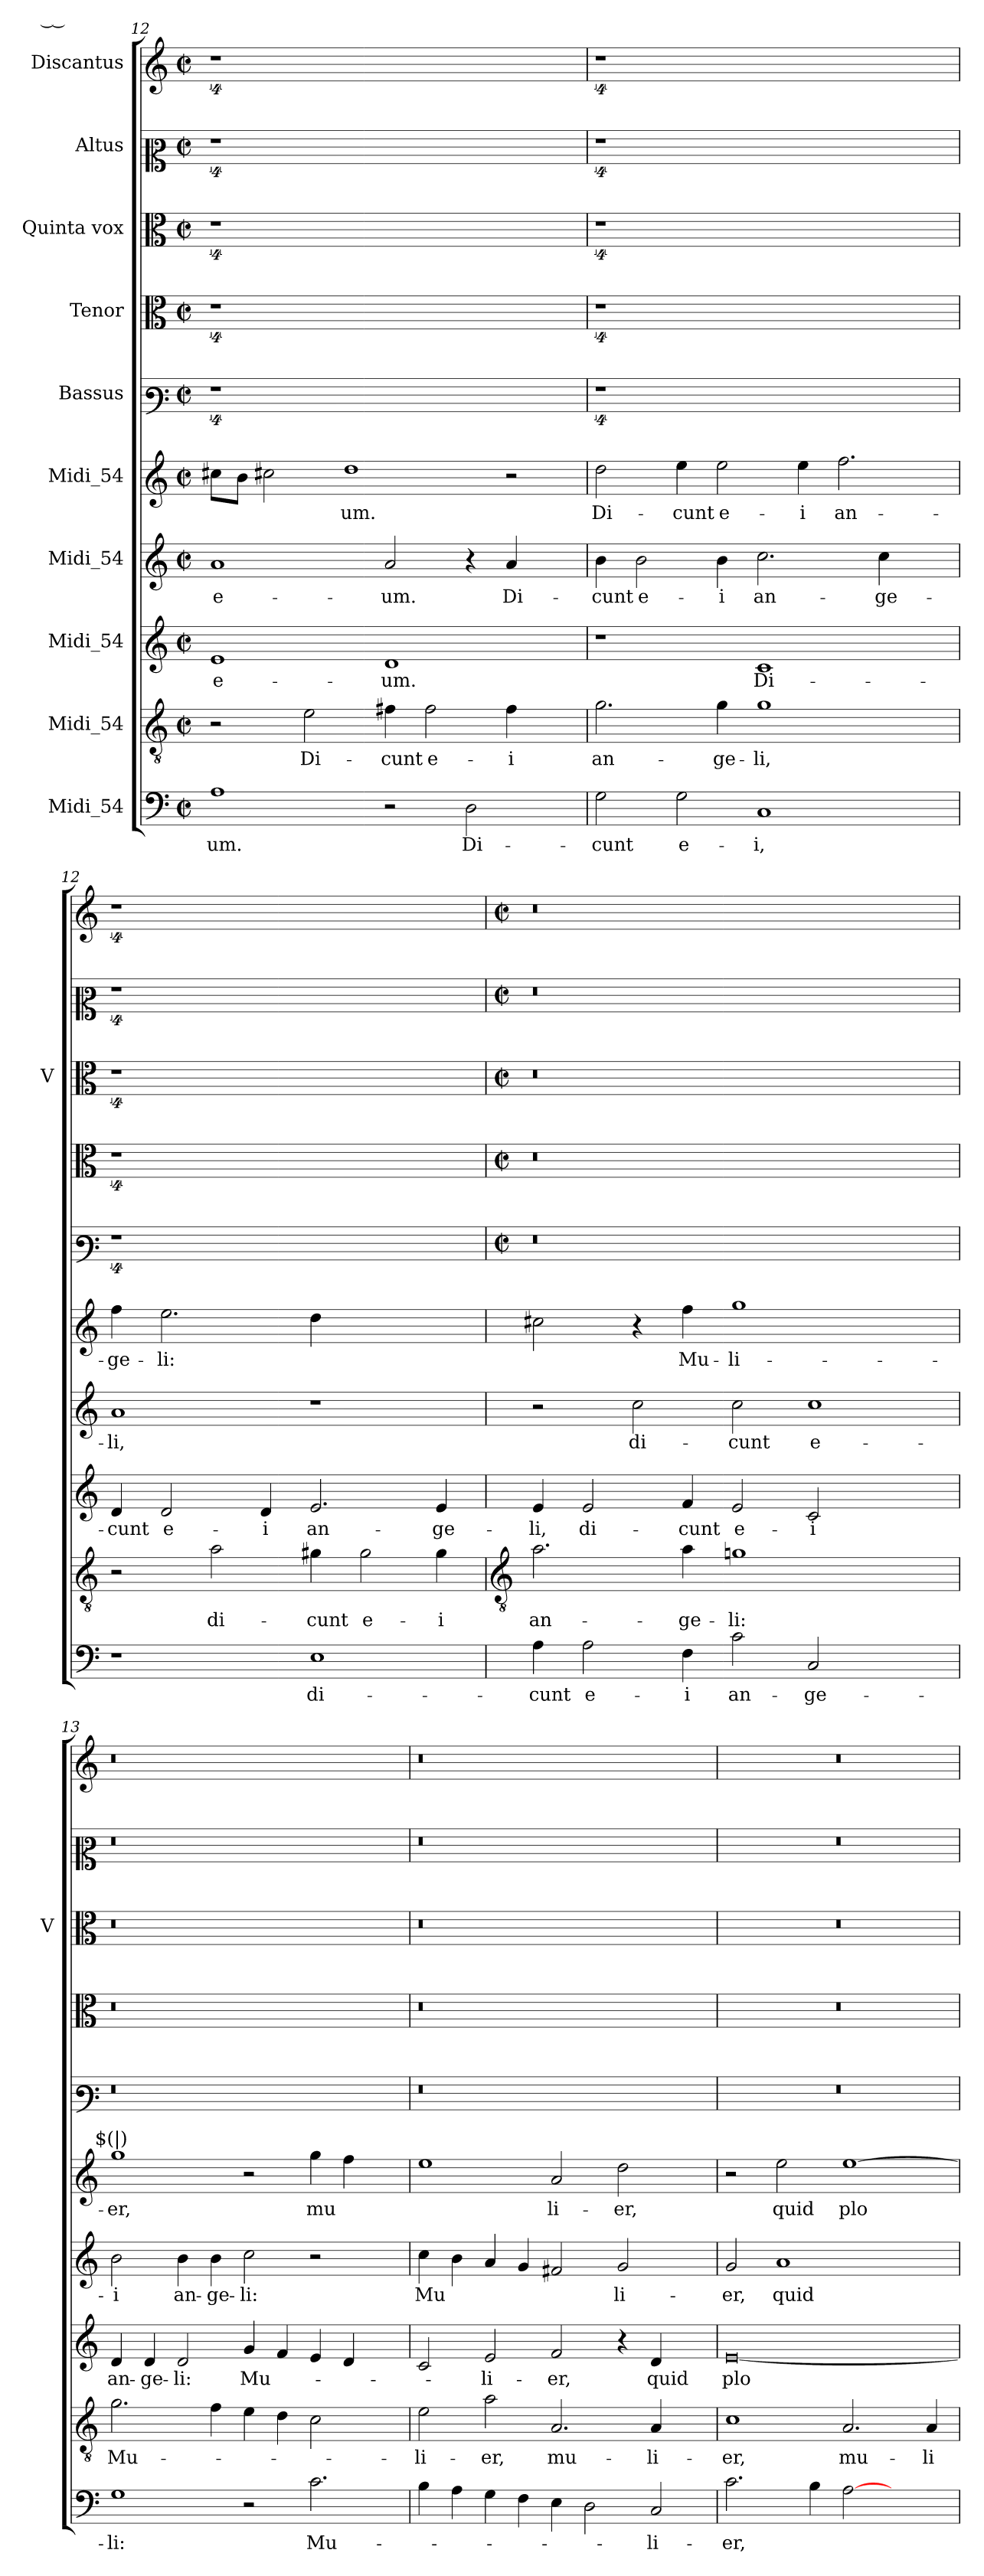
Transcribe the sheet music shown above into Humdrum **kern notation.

**kern	**text	**kern	**text	**kern	**text	**kern	**text	**kern	**text	**kern	**kern	**kern	**kern	**kern
*part10	*part10	*part9	*part9	*part8	*part8	*part7	*part7	*part6	*part6	*part5	*part4	*part3	*part2	*part1
*staff10	*staff10	*staff9	*staff9	*staff8	*staff8	*staff7	*staff7	*staff6	*staff6	*staff5	*staff4	*staff3	*staff2	*staff1
*I"Midi_54	*	*I"Midi_54	*	*I"Midi_54	*	*I"Midi_54	*	*I"Midi_54	*	*I"Bassus	*I"Tenor	*I"Quinta vox	*I"Altus	*I"Discantus
*	*	*	*	*	*	*	*	*	*	*	*	*I'V	*	*
*clefF4	*	*clefGv2	*	*clefG2	*	*clefG2	*	*clefG2	*	*clefF3	*clefC3	*clefC3	*clefC2	*clefG2
*k[]	*	*k[]	*	*k[]	*	*k[]	*	*k[]	*	*k[]	*k[]	*k[]	*k[]	*k[]
*C:	*	*C:	*	*C:	*	*C:	*	*C:	*	*C:	*C:	*C:	*C:	*C:
*M4/2	*	*M4/2	*	*M4/2	*	*M4/2	*	*M4/2	*	*M4/2	*M4/2	*M4/2	*M4/2	*M4/2
*met(c|)	*	*met(c|)	*	*met(c|)	*	*met(c|)	*	*met(c|)	*	*met(c|)	*met(c|)	*met(c|)	*met(c|)	*met(c|)
=12	=12	=12	=12	=12	=12	=12	=12	=12	=12	=12	=12	=12	=12	=12
!	!LO:LY:b	!	!	!	!LO:LY:b	!	!LO:LY:b	!	!	!	!	!	!	!
1A	-um.	2r	.	1e	e-	1a	e-	8cc#L	.	4%9r	4%9r	4%9r	4%9r	4%9r
.	.	.	.	.	.	.	.	8bJ	.	.	.	.	.	.
.	.	.	.	.	.	.	.	2cc#X	.	.	.	.	.	.
!	!	!	!LO:LY:b	!	!	!	!	!	!	!	!	!	!	!
.	.	2e	Di-	.	.	.	.	.	.	.	.	.	.	.
!	!	!	!	!	!	!	!	!	!LO:LY:b	!	!	!	!	!
.	.	.	.	.	.	.	.	1dd	-um.	.	.	.	.	.
!	!	!	!LO:LY:b	!	!LO:LY:b	!	!LO:LY:b	!	!	!	!	!	!	!
2r	.	4f#X	-cunt	1d	-um.	2a	-um.	.	.	.	.	.	.	.
!	!	!	!LO:LY:b	!	!	!	!	!	!	!	!	!	!	!
.	.	2f#	e-	.	.	.	.	.	.	.	.	.	.	.
!	!LO:LY:b	!	!	!	!	!	!	!	!	!	!	!	!	!
2D	Di-	.	.	.	.	4r	.	.	.	.	.	.	.	.
!	!	!	!LO:LY:b	!	!	!	!LO:LY:b	!	!	!	!	!	!	!
.	.	4f#	-i	.	.	4a	Di-	2r	.	.	.	.	.	.
4ryy	.	4ryy	.	4ryy	.	4ryy	.	.	.	.	.	.	.	.
=12	=12	=12	=12	=12	=12	=12	=12	=12	=12	=12	=12	=12	=12	=12
!	!LO:LY:b	!	!LO:LY:b	!	!	!	!LO:LY:b	!	!LO:LY:b	!	!	!	!	!
2G	-cunt	2.g	an-	1r	.	4b	-cunt	2dd	Di-	4%9r	4%9r	4%9r	4%9r	4%9r
!	!	!	!	!	!	!	!LO:LY:b	!	!	!	!	!	!	!
.	.	.	.	.	.	2b	e-	.	.	.	.	.	.	.
!	!LO:LY:b	!	!	!	!	!	!	!	!LO:LY:b	!	!	!	!	!
2G	e-	.	.	.	.	.	.	4ee	-cunt	.	.	.	.	.
!	!	!	!LO:LY:b	!	!	!	!LO:LY:b	!	!LO:LY:b	!	!	!	!	!
.	.	4g	-ge-	.	.	4b	-i	2ee	e-	.	.	.	.	.
!	!LO:LY:b	!	!LO:LY:b	!	!LO:LY:b	!	!LO:LY:b	!	!	!	!	!	!	!
1C	-i,	1g	-li,	1c	Di-	2.cc	an-	.	.	.	.	.	.	.
!	!	!	!	!	!	!	!	!	!LO:LY:b	!	!	!	!	!
.	.	.	.	.	.	.	.	4ee	-i	.	.	.	.	.
!	!	!	!	!	!	!	!	!	!LO:LY:b	!	!	!	!	!
.	.	.	.	.	.	.	.	2.ff	an-	.	.	.	.	.
!	!	!	!	!	!	!	!LO:LY:b	!	!	!	!	!	!	!
.	.	.	.	.	.	4cc	-ge-	.	.	.	.	.	.	.
4ryy	.	4ryy	.	4ryy	.	4ryy	.	.	.	.	.	.	.	.
=12	=12	=12	=12	=12	=12	=12	=12	=12	=12	=12	=12	=12	=12	=12
!	!	!	!	!	!LO:LY:b	!	!LO:LY:b	!	!LO:LY:b	!	!	!	!	!
1r	.	2r	.	4d	-cunt	1a	-li,	4ff	-ge-	4%5r	4%5r	4%5r	4%5r	4%5r
!	!	!	!	!	!LO:LY:b	!	!	!	!LO:LY:b	!	!	!	!	!
.	.	.	.	2d	e-	.	.	2.ee	-li:	.	.	.	.	.
!	!	!	!LO:LY:b	!	!	!	!	!	!	!	!	!	!	!
.	.	2a	di-	.	.	.	.	.	.	.	.	.	.	.
!	!	!	!	!	!LO:LY:b	!	!	!	!	!	!	!	!	!
.	.	.	.	4d	-i	.	.	.	.	.	.	.	.	.
!	!LO:LY:b	!	!LO:LY:b	!	!LO:LY:b	!	!	!	!	!	!	!	!	!
1E	di-	4g#X	-cunt	2.e	an-	1r	.	4dd	.	.	.	.	.	.
!	!	!	!LO:LY:b	!	!	!	!	!	!	!	!	!	!	!
.	.	2g#	e-	.	.	.	.	2.ryy	.	2.ryy	2.ryy	2.ryy	2.ryy	2.ryy
!	!	!	!LO:LY:b	!	!LO:LY:b	!	!	!	!	!	!	!	!	!
.	.	4g#	-i	4e	-ge-	.	.	.	.	.	.	.	.	.
!!LO:LB:g=z
=13	=13	=13	=13	=13	=13	=13	=13	=13	=13	=13	=13	=13	=13	=13
*	*	*clefGv2	*	*	*	*	*	*	*	*	*	*	*	*
*	*	*	*	*	*	*	*	*	*	*M4/2	*M4/2	*M4/2	*M4/2	*M4/2
*	*	*	*	*	*	*	*	*	*	*met(c|)	*met(c|)	*met(c|)	*met(c|)	*met(c|)
!	!LO:LY:b	!	!LO:LY:b	!	!LO:LY:b	!	!	!	!LO:LY:b	!	!	!	!	!
4A	-cunt	2.a	an-	4e	-li,	2r	.	2cc#X	___	0r	0r	0r	0r	0r
!	!LO:LY:b	!	!	!	!LO:LY:b	!	!	!	!	!	!	!	!	!
2A	e-	.	.	2e	di-	.	.	.	.	.	.	.	.	.
!	!	!	!	!	!	!	!LO:LY:b	!	!	!	!	!	!	!
.	.	.	.	.	.	2cc	di-	4r	.	.	.	.	.	.
!	!LO:LY:b	!	!LO:LY:b	!	!LO:LY:b	!	!	!	!LO:LY:b	!	!	!	!	!
4F	-i	4a	-ge-	4f	-cunt	.	.	4ff	Mu-	.	.	.	.	.
!	!LO:LY:b	!	!LO:LY:b	!	!LO:LY:b	!	!LO:LY:b	!	!LO:LY:b	!	!	!	!	!
2c	an-	1gn	-li:	2e	e-	2cc	-cunt	1gg	-li-	.	.	.	.	.
!	!LO:LY:b	!	!	!	!LO:LY:b	!	!LO:LY:b	!	!	!	!	!	!	!
2C	-ge-	.	.	2c	-i	1cc	e-	.	.	.	.	.	.	.
2ryy	.	2ryy	.	2ryy	.	.	.	2ryy	.	2ryy	2ryy	2ryy	2ryy	2ryy
=13	=13	=13	=13	=13	=13	=13	=13	=13	=13	=13	=13	=13	=13	=13
!	!	!	!	!	!	!	!	!LO:TX:a:cj:t=$(|)	!	!	!	!	!	!
!	!LO:LY:b	!	!LO:LY:b	!	!LO:LY:b	!	!LO:LY:b	!	!LO:LY:b	!	!	!	!	!
1G	-li:	2.g	Mu-	4d	an-	2b	-i	1gg	-er,	0r	0r	0r	0r	0r
!	!	!	!	!	!LO:LY:b	!	!	!	!	!	!	!	!	!
.	.	.	.	4d	-ge-	.	.	.	.	.	.	.	.	.
!	!	!	!	!	!LO:LY:b	!	!LO:LY:b	!	!	!	!	!	!	!
.	.	.	.	2d	-li:	4b	an-	.	.	.	.	.	.	.
!	!	!	!	!	!	!	!LO:LY:b	!	!	!	!	!	!	!
.	.	4f	.	.	.	4b	-ge-	.	.	.	.	.	.	.
!	!	!	!	!	!LO:LY:b	!	!LO:LY:b	!	!	!	!	!	!	!
2r	.	4e	.	4g	Mu-	2cc	-li:	2r	.	.	.	.	.	.
.	.	4d	.	4f	.	.	.	.	.	.	.	.	.	.
!	!LO:LY:b	!	!	!	!	!	!	!	!LO:LY:b	!	!	!	!	!
2.c	Mu-	2c	.	4e	.	2r	.	4gg	mu	.	.	.	.	.
.	.	.	.	4d	.	.	.	4ff	.	.	.	.	.	.
.	.	4ryy	.	4ryy	.	4ryy	.	4ryy	.	4ryy	4ryy	4ryy	4ryy	4ryy
=13	=13	=13	=13	=13	=13	=13	=13	=13	=13	=13	=13	=13	=13	=13
!	!	!	!LO:LY:b	!	!	!	!LO:LY:b	!	!	!	!	!	!	!
4B	.	2e	-li-	2c	.	4cc	Mu	1ee	.	0r	0r	0r	0r	0r
4A	.	.	.	.	.	4b	.	.	.	.	.	.	.	.
!	!	!	!LO:LY:b	!	!LO:LY:b	!	!	!	!	!	!	!	!	!
4G	.	2a	-er,	2e	-li-	4a	.	.	.	.	.	.	.	.
4F	.	.	.	.	.	4g	.	.	.	.	.	.	.	.
!	!	!	!LO:LY:b	!	!LO:LY:b	!	!	!	!LO:LY:b	!	!	!	!	!
4E	.	2.A	mu-	2f	-er,	2f#X	.	2a	li-	.	.	.	.	.
2D	.	.	.	.	.	.	.	.	.	.	.	.	.	.
!	!	!	!	!	!	!	!LO:LY:b	!	!LO:LY:b	!	!	!	!	!
.	.	.	.	4r	.	2g	li-	2dd	-er,	.	.	.	.	.
!	!LO:LY:b	!	!LO:LY:b	!	!LO:LY:b	!	!	!	!	!	!	!	!	!
2C	-li-	4A	-li-	4d	quid	.	.	.	.	.	.	.	.	.
.	.	4ryy	.	4ryy	.	4ryy	.	4ryy	.	4ryy	4ryy	4ryy	4ryy	4ryy
=13	=13	=13	=13	=13	=13	=13	=13	=13	=13	=13	=13	=13	=13	=13
!	!LO:LY:b	!	!LO:LY:b	!	!LO:LY:b	!	!LO:LY:b	!	!	!	!	!	!	!
2.c	-er,	1c	-er,	[0e	plo-	2g	-er,	2r	.	0r	0r	0r	0r	0r
!	!	!	!	!	!	!	!LO:LY:b	!	!LO:LY:b	!	!	!	!	!
.	.	.	.	.	.	1a	quid	2ee	quid	.	.	.	.	.
4B	.	.	.	.	.	.	.	.	.	.	.	.	.	.
!	!	!	!LO:LY:b	!	!	!	!	!	!LO:LY:b	!	!	!	!	!
[2A	.	2.A	mu-	.	.	.	.	[1ee	plo-	.	.	.	.	.
2ryy	.	.	.	.	.	2ryy	.	.	.	.	.	.	.	.
!	!	!	!LO:LY:b	!	!	!	!	!	!	!	!	!	!	!
.	.	4A	-li-	.	.	.	.	.	.	.	.	.	.	.
=	=	=	=	=	=	=	=	=	=	=	=	=	=	=
*-	*-	*-	*-	*-	*-	*-	*-	*-	*-	*-	*-	*-	*-	*-
